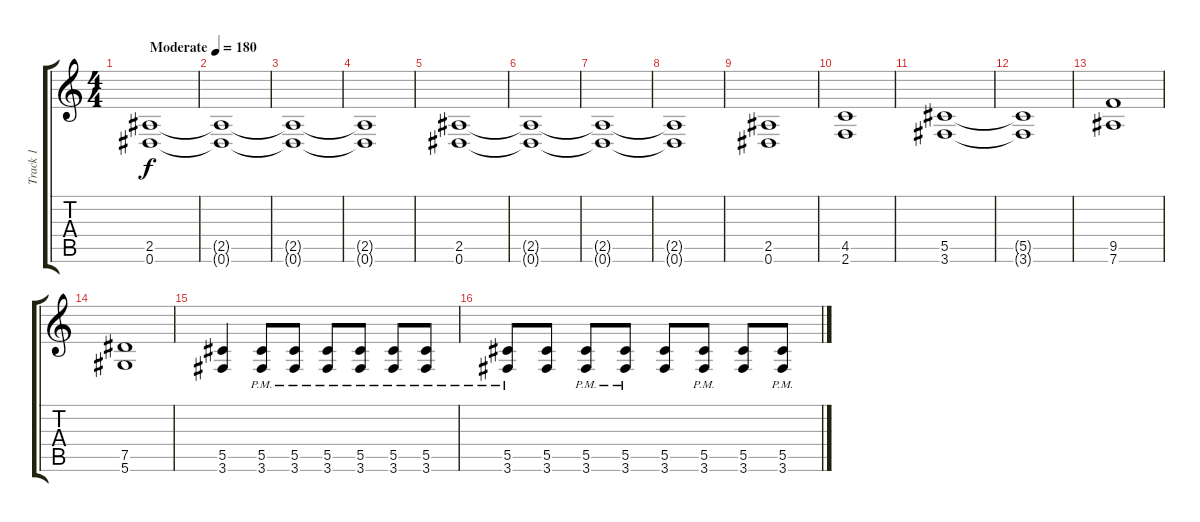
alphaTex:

\track ("Track 1" "Track 1") {instrument distortionguitar}
\staff {score tabs}
\tuning (Eb4 Bb3 Gb3 Db3 Ab2 Eb2) {hide}
\ts (4 4)
\tempo (180 "Moderate")
\clef g2
\ks c
(2.5 0.6).1{dy f instrument distortionguitar} |
(2.5{t} 0.6{t}).1 |
(2.5{t} 0.6{t}).1 |
(2.5{t} 0.6{t}).1 |
(2.5 0.6).1 |
(2.5{t} 0.6{t}).1 |
(2.5{t} 0.6{t}).1 |
(2.5{t} 0.6{t}).1 |
(2.5 0.6).1 |
(4.5 2.6).1 |
(5.5 3.6).1 |
(5.5{t} 3.6{t}).1 |
(9.5 7.6).1 |
(7.5 5.6).1 |
(5.5 3.6).4 (5.5{pm} 3.6{pm}).8 (5.5{pm} 3.6{pm}).8 (5.5{pm} 3.6{pm}).8 (5.5{pm} 3.6{pm}).8 (5.5{pm} 3.6{pm}).8 (5.5{pm} 3.6{pm}).8 |
(5.5{pm} 3.6{pm}).8 (5.5 3.6).8 (5.5{pm} 3.6{pm}).8 (5.5{pm} 3.6{pm}).8 (5.5 3.6).8 (5.5{pm} 3.6{pm}).8 (5.5 3.6).8 (5.5{pm} 3.6{pm}).8
